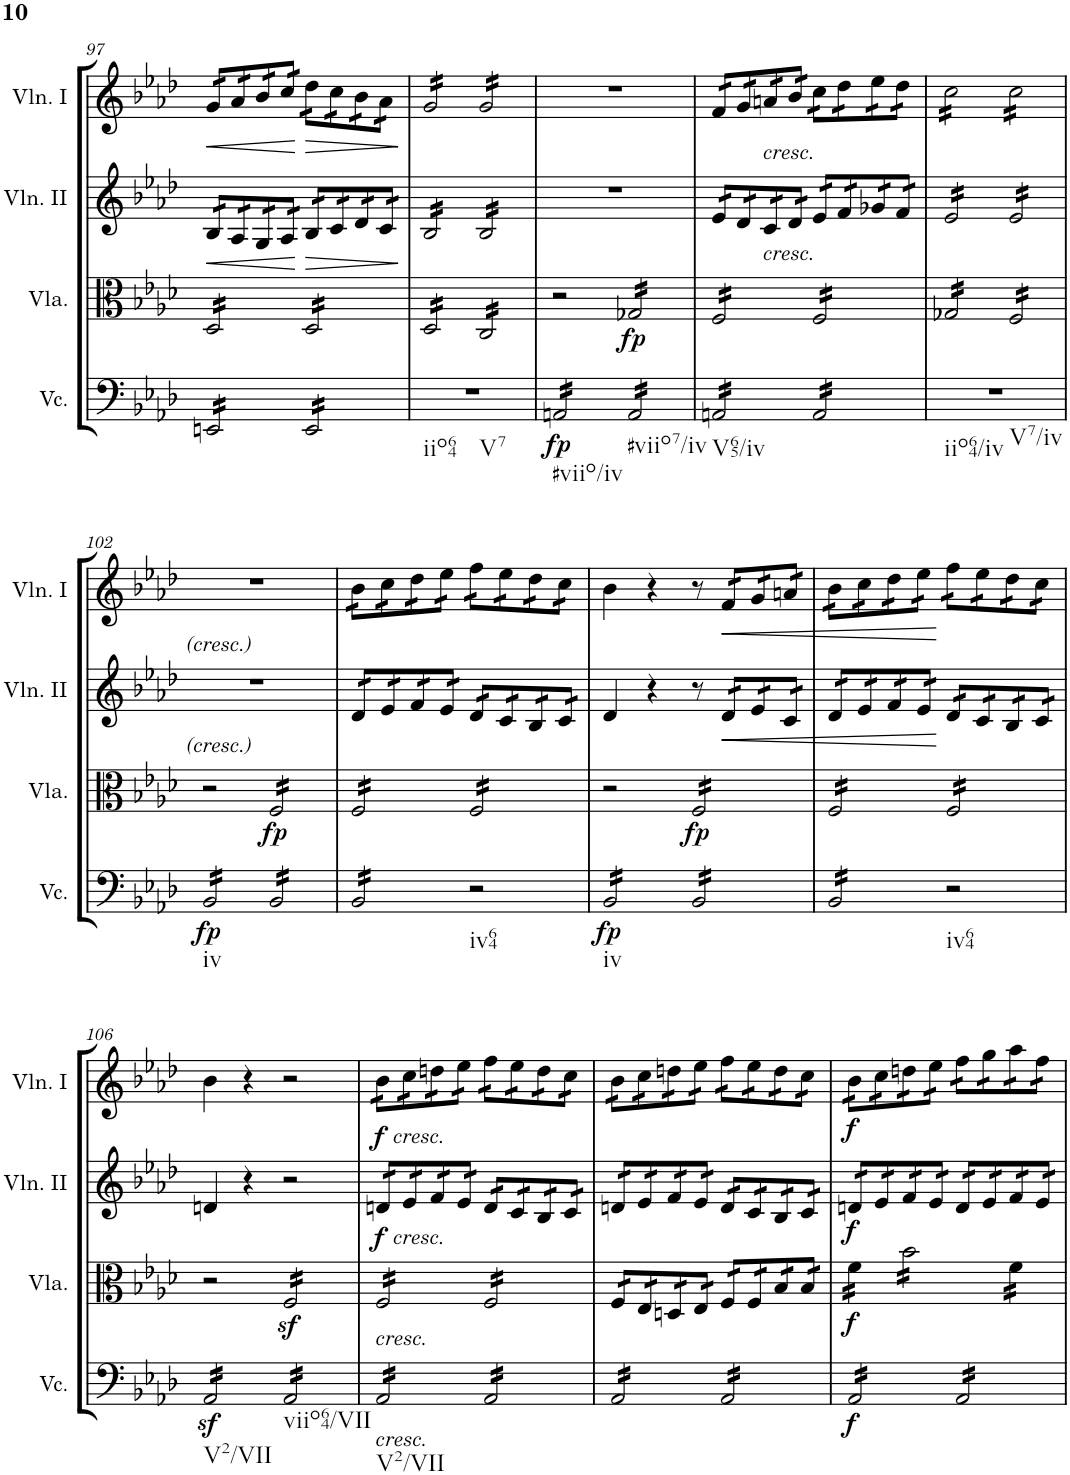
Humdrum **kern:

**kern	**dynam	**kern	**dynam	**kern	**dynam	**kern	**dynam
*part4	*part4	*part3	*part3	*part2	*part2	*part1	*part1
*staff4	*staff4	*staff3	*staff3	*staff2	*staff2	*staff1	*staff1
*I"Violoncello	*	*I"Viola	*	*I"Violino II	*	*I"Violino I	*
*I'Vc.	*	*I'Vla.	*	*I'Vln. II	*	*I'Vln. I	*
!!LO:PB:g=z
*clefF4	*	*clefC3	*	*clefG2	*	*clefG2	*
*k[b-e-a-d-]	*	*k[b-e-a-d-]	*	*k[b-e-a-d-]	*	*k[b-e-a-d-]	*
*M2/2	*	*M2/2	*	*M2/2	*	*M2/2	*
*met(c|)	*	*met(c|)	*	*met(c|)	*	*met(c|)	*
=97	=97	=97	=97	=97	=97	=97	=97
!	!	!	!	!	!LO:HP:b	!	!LO:HP:b
*tremolo	*	*	*	*	*	*	*
*	*	*tremolo	*	*	*	*	*
*	*	*	*	*tremolo	*	*	*
*	*	*	*	*	*	*tremolo	*
16EEn/LL	.	16D-/LL	.	16B-/LL	<	16g/LL	<
16EEn/	.	16D-/	.	16B-/	.	16g/	.
16EEn/	.	16D-/	.	16A-/	.	16a-/	.
16EEn/	.	16D-/	.	16A-/	.	16a-/	.
16EEn/	.	16D-/	.	16G/	.	16b-/	.
16EEn/	.	16D-/	.	16G/	.	16b-/	.
16EEn/	.	16D-/	.	16A-/	.	16cc/	.
16EEn/JJ	.	16D-/JJ	.	16A-/JJ	.	16cc/JJ	.
!	!	!	!	!	!LO:HP:n=1:b	!	!LO:HP:n=1:b
16EE/LL	.	16D-/LL	.	16B-/LL	[ >	16dd-\LL	[ >
16EE/	.	16D-/	.	16B-/	.	16dd-\	.
16EE/	.	16D-/	.	16c/	.	16cc\	.
16EE/	.	16D-/	.	16c/	.	16cc\	.
16EE/	.	16D-/	.	16d-/	.	16b-\	.
16EE/	.	16D-/	.	16d-/	.	16b-\	.
16EE/	.	16D-/	.	16c/	.	16a-\	.
16EE/JJ	.	16D-/JJ	.	16c/JJ	.	16a-\JJ	.
.	.	.	.	.	]	.	]
=98	=98	=98	=98	=98	=98	=98	=98
!LO:TX:b:t=iio64	!	!	!	!	!	!	!
!LO:TX:b:t=V7	!	!	!	!	!	!	!
1r	.	16D-/LL	.	16B-/LL	.	16g/LL	.
.	.	16D-/	.	16B-/	.	16g/	.
.	.	16D-/	.	16B-/	.	16g/	.
.	.	16D-/	.	16B-/	.	16g/	.
.	.	16D-/	.	16B-/	.	16g/	.
.	.	16D-/	.	16B-/	.	16g/	.
.	.	16D-/	.	16B-/	.	16g/	.
.	.	16D-/JJ	.	16B-/JJ	.	16g/JJ	.
.	.	16C/LL	.	16B-/LL	.	16g/LL	.
.	.	16C/	.	16B-/	.	16g/	.
.	.	16C/	.	16B-/	.	16g/	.
.	.	16C/	.	16B-/	.	16g/	.
.	.	16C/	.	16B-/	.	16g/	.
.	.	16C/	.	16B-/	.	16g/	.
.	.	16C/	.	16B-/	.	16g/	.
.	.	16C/JJ	.	16B-/JJ	.	16g/JJ	.
=99	=99	=99	=99	=99	=99	=99	=99
!LO:TX:b:t=#viio/iv	!	!	!	!	!	!	!
!	!LO:DY:b	!	!	!	!	!	!
16AAn/LL	fp	2r	.	1r	.	1r	.
16AAn/	.	.	.	.	.	.	.
16AAn/	.	.	.	.	.	.	.
16AAn/	.	.	.	.	.	.	.
16AAn/	.	.	.	.	.	.	.
16AAn/	.	.	.	.	.	.	.
16AAn/	.	.	.	.	.	.	.
16AAn/JJ	.	.	.	.	.	.	.
!LO:TX:b:t=#viio7/iv	!	!	!	!	!	!	!
!	!	!	!LO:DY:b	!	!	!	!
16AA/LL	.	16G-X/LL	fp	.	.	.	.
16AA/	.	16G-X/	.	.	.	.	.
16AA/	.	16G-X/	.	.	.	.	.
16AA/	.	16G-X/	.	.	.	.	.
16AA/	.	16G-X/	.	.	.	.	.
16AA/	.	16G-X/	.	.	.	.	.
16AA/	.	16G-X/	.	.	.	.	.
16AA/JJ	.	16G-X/JJ	.	.	.	.	.
=100	=100	=100	=100	=100	=100	=100	=100
!LO:TX:b:t=V65/iv	!	!	!	!	!	!	!
16AAn/LL	.	16F/LL	.	16e-/LL	.	16f/LL	.
16AAn/	.	16F/	.	16e-/	.	16f/	.
16AAn/	.	16F/	.	16d-/	.	16g/	.
16AAn/	.	16F/	.	16d-/	.	16g/	.
!	!	!	!	!	!	!LO:TX:b:i:t=cresc.	!
!	!	!	!	!LO:TX:b:i:t=cresc.	!	!	!
16AAn/	.	16F/	.	16c/	.	16an/	.
16AAn/	.	16F/	.	16c/	.	16an/	.
16AAn/	.	16F/	.	16d-/	.	16b-/	.
16AAn/JJ	.	16F/JJ	.	16d-/JJ	.	16b-/JJ	.
16AA/LL	.	16F/LL	.	16e-/LL	.	16cc\LL	.
16AA/	.	16F/	.	16e-/	.	16cc\	.
16AA/	.	16F/	.	16f/	.	16dd-\	.
16AA/	.	16F/	.	16f/	.	16dd-\	.
16AA/	.	16F/	.	16g-X/	.	16ee-\	.
16AA/	.	16F/	.	16g-X/	.	16ee-\	.
16AA/	.	16F/	.	16f/	.	16dd-\	.
16AA/JJ	.	16F/JJ	.	16f/JJ	.	16dd-\JJ	.
=101	=101	=101	=101	=101	=101	=101	=101
!LO:TX:b:t=iio64/iv	!	!	!	!	!	!	!
!LO:TX:b:t=V7/iv	!	!	!	!	!	!	!
1r	.	16G-X/LL	.	16e-/LL	.	16cc\LL	.
.	.	16G-X/	.	16e-/	.	16cc\	.
.	.	16G-X/	.	16e-/	.	16cc\	.
.	.	16G-X/	.	16e-/	.	16cc\	.
.	.	16G-X/	.	16e-/	.	16cc\	.
.	.	16G-X/	.	16e-/	.	16cc\	.
.	.	16G-X/	.	16e-/	.	16cc\	.
.	.	16G-X/JJ	.	16e-/JJ	.	16cc\JJ	.
.	.	16F/LL	.	16e-/LL	.	16cc\LL	.
.	.	16F/	.	16e-/	.	16cc\	.
.	.	16F/	.	16e-/	.	16cc\	.
.	.	16F/	.	16e-/	.	16cc\	.
.	.	16F/	.	16e-/	.	16cc\	.
.	.	16F/	.	16e-/	.	16cc\	.
.	.	16F/	.	16e-/	.	16cc\	.
.	.	16F/JJ	.	16e-/JJ	.	16cc\JJ	.
!!LO:LB:g=z
=102	=102	=102	=102	=102	=102	=102	=102
!LO:TX:b:t=iv	!	!	!	!	!	!	!
!	!LO:DY:b	!	!	!	!	!	!
16BB-/LL	fp	2r	.	1r	.	1r	.
16BB-/	.	.	.	.	.	.	.
16BB-/	.	.	.	.	.	.	.
16BB-/	.	.	.	.	.	.	.
16BB-/	.	.	.	.	.	.	.
16BB-/	.	.	.	.	.	.	.
16BB-/	.	.	.	.	.	.	.
16BB-/JJ	.	.	.	.	.	.	.
!	!	!	!LO:DY:b	!	!	!	!
16BB-/LL	.	16F/LL	fp	.	.	.	.
16BB-/	.	16F/	.	.	.	.	.
16BB-/	.	16F/	.	.	.	.	.
16BB-/	.	16F/	.	.	.	.	.
16BB-/	.	16F/	.	.	.	.	.
16BB-/	.	16F/	.	.	.	.	.
16BB-/	.	16F/	.	.	.	.	.
16BB-/JJ	.	16F/JJ	.	.	.	.	.
=103	=103	=103	=103	=103	=103	=103	=103
16BB-/LL	.	16F/LL	.	16d-/LL	.	16b-\LL	.
16BB-/	.	16F/	.	16d-/	.	16b-\	.
16BB-/	.	16F/	.	16e-/	.	16cc\	.
16BB-/	.	16F/	.	16e-/	.	16cc\	.
16BB-/	.	16F/	.	16f/	.	16dd-\	.
16BB-/	.	16F/	.	16f/	.	16dd-\	.
16BB-/	.	16F/	.	16e-/	.	16ee-\	.
16BB-/JJ	.	16F/JJ	.	16e-/JJ	.	16ee-\JJ	.
!LO:TX:b:t=iv64	!	!	!	!	!	!	!
2r	.	16F/LL	.	16d-/LL	.	16ff\LL	.
.	.	16F/	.	16d-/	.	16ff\	.
.	.	16F/	.	16c/	.	16ee-\	.
.	.	16F/	.	16c/	.	16ee-\	.
.	.	16F/	.	16B-/	.	16dd-\	.
.	.	16F/	.	16B-/	.	16dd-\	.
.	.	16F/	.	16c/	.	16cc\	.
.	.	16F/JJ	.	16c/JJ	.	16cc\JJ	.
*	*	*	*	*	*	*Xtremolo	*
*	*	*	*	*Xtremolo	*	*	*
=104	=104	=104	=104	=104	=104	=104	=104
!LO:TX:b:t=iv	!	!	!	!	!	!	!
!	!LO:DY:b	!	!	!	!	!	!
16BB-/LL	fp	2r	.	4d-/	.	4b-\	.
16BB-/	.	.	.	.	.	.	.
16BB-/	.	.	.	.	.	.	.
16BB-/	.	.	.	.	.	.	.
16BB-/	.	.	.	4r	.	4r	.
16BB-/	.	.	.	.	.	.	.
16BB-/	.	.	.	.	.	.	.
16BB-/JJ	.	.	.	.	.	.	.
!	!	!	!LO:DY:b	!	!	!	!
16BB-/LL	.	16F/LL	fp	8r	.	8r	.
16BB-/	.	16F/	.	.	.	.	.
!	!	!	!	!	!LO:HP:b	!	!LO:HP:b
*	*	*	*	*tremolo	*	*	*
*	*	*	*	*	*	*tremolo	*
16BB-/	.	16F/	.	16d-/LL	<	16f/LL	<
16BB-/	.	16F/	.	16d-/	.	16f/	.
16BB-/	.	16F/	.	16e-/	.	16g/	.
16BB-/	.	16F/	.	16e-/	.	16g/	.
16BB-/	.	16F/	.	16c/	.	16an/	.
16BB-/JJ	.	16F/JJ	.	16c/JJ	.	16an/JJ	.
=105	=105	=105	=105	=105	=105	=105	=105
16BB-/LL	.	16F/LL	.	16d-/LL	.	16b-\LL	.
16BB-/	.	16F/	.	16d-/	.	16b-\	.
16BB-/	.	16F/	.	16e-/	.	16cc\	.
16BB-/	.	16F/	.	16e-/	.	16cc\	.
16BB-/	.	16F/	.	16f/	.	16dd-\	.
16BB-/	.	16F/	.	16f/	.	16dd-\	.
16BB-/	.	16F/	.	16e-/	.	16ee-\	.
16BB-/JJ	.	16F/JJ	.	16e-/JJ	.	16ee-\JJ	.
!LO:TX:b:t=iv64	!	!	!	!	!	!	!
2r	.	16F/LL	.	16d-/LL	[	16ff\LL	[
.	.	16F/	.	16d-/	.	16ff\	.
.	.	16F/	.	16c/	.	16ee-\	.
.	.	16F/	.	16c/	.	16ee-\	.
.	.	16F/	.	16B-/	.	16dd-\	.
.	.	16F/	.	16B-/	.	16dd-\	.
.	.	16F/	.	16c/	.	16cc\	.
.	.	16F/JJ	.	16c/JJ	.	16cc\JJ	.
*	*	*	*	*	*	*Xtremolo	*
*	*	*	*	*Xtremolo	*	*	*
!!LO:LB:g=z
=106	=106	=106	=106	=106	=106	=106	=106
!LO:TX:b:t=V2/VII	!	!	!	!	!	!	!
16AA-z</LL	.	2r	.	4dn/	.	4b-\	.
16AA-z</	.	.	.	.	.	.	.
16AA-z</	.	.	.	.	.	.	.
16AA-z</	.	.	.	.	.	.	.
16AA-z</	.	.	.	4r	.	4r	.
16AA-z</	.	.	.	.	.	.	.
16AA-z</	.	.	.	.	.	.	.
16AA-z</JJ	.	.	.	.	.	.	.
!LO:TX:b:t=viio64/VII	!	!	!	!	!	!	!
16AA-/LL	.	16Fz</LL	.	2r	.	2r	.
16AA-/	.	16Fz</	.	.	.	.	.
16AA-/	.	16Fz</	.	.	.	.	.
16AA-/	.	16Fz</	.	.	.	.	.
16AA-/	.	16Fz</	.	.	.	.	.
16AA-/	.	16Fz</	.	.	.	.	.
16AA-/	.	16Fz</	.	.	.	.	.
16AA-/JJ	.	16Fz</JJ	.	.	.	.	.
=107	=107	=107	=107	=107	=107	=107	=107
!	!	!	!	!	!	!LO:TX:b:i:t=cresc.	!
!	!	!	!	!LO:TX:b:i:t=cresc.	!	!	!
!	!	!LO:TX:b:i:t=cresc.	!	!	!	!	!
!LO:TX:b:i:t=cresc.	!	!	!	!	!	!	!
!LO:TX:b:t=V2/VII	!	!	!	!	!	!	!
!	!	!	!	!	!LO:DY:b	!	!LO:DY:b
*	*	*	*	*tremolo	*	*	*
*	*	*	*	*	*	*tremolo	*
16AA-/LL	.	16F/LL	.	16dn/LL	f	16b-\LL	f
16AA-/	.	16F/	.	16dn/	.	16b-\	.
16AA-/	.	16F/	.	16e-/	.	16cc\	.
16AA-/	.	16F/	.	16e-/	.	16cc\	.
16AA-/	.	16F/	.	16f/	.	16ddn\	.
16AA-/	.	16F/	.	16f/	.	16ddn\	.
16AA-/	.	16F/	.	16e-/	.	16ee-\	.
16AA-/JJ	.	16F/JJ	.	16e-/JJ	.	16ee-\JJ	.
16AA-/LL	.	16F/LL	.	16d/LL	.	16ff\LL	.
16AA-/	.	16F/	.	16d/	.	16ff\	.
16AA-/	.	16F/	.	16c/	.	16ee-\	.
16AA-/	.	16F/	.	16c/	.	16ee-\	.
16AA-/	.	16F/	.	16B-/	.	16dd\	.
16AA-/	.	16F/	.	16B-/	.	16dd\	.
16AA-/	.	16F/	.	16c/	.	16cc\	.
16AA-/JJ	.	16F/JJ	.	16c/JJ	.	16cc\JJ	.
=108	=108	=108	=108	=108	=108	=108	=108
16AA-/LL	.	16F/LL	.	16dn/LL	.	16b-\LL	.
16AA-/	.	16F/	.	16dn/	.	16b-\	.
16AA-/	.	16E-/	.	16e-/	.	16cc\	.
16AA-/	.	16E-/	.	16e-/	.	16cc\	.
16AA-/	.	16Dn/	.	16f/	.	16ddn\	.
16AA-/	.	16Dn/	.	16f/	.	16ddn\	.
16AA-/	.	16E-/	.	16e-/	.	16ee-\	.
16AA-/JJ	.	16E-/JJ	.	16e-/JJ	.	16ee-\JJ	.
16AA-/LL	.	16F/LL	.	16d/LL	.	16ff\LL	.
16AA-/	.	16F/	.	16d/	.	16ff\	.
16AA-/	.	16F/	.	16c/	.	16ee-\	.
16AA-/	.	16F/	.	16c/	.	16ee-\	.
16AA-/	.	16B-/	.	16B-/	.	16dd\	.
16AA-/	.	16B-/	.	16B-/	.	16dd\	.
16AA-/	.	16B-/	.	16c/	.	16cc\	.
16AA-/JJ	.	16B-/JJ	.	16c/JJ	.	16cc\JJ	.
=109	=109	=109	=109	=109	=109	=109	=109
!	!LO:DY:b	!	!LO:DY:b	!	!LO:DY:b	!	!LO:DY:b
16AA-/LL	f	16f\LL	f	16dn/LL	f	16b-\LL	f
16AA-/	.	16f\	.	16dn/	.	16b-\	.
16AA-/	.	16f\	.	16e-/	.	16cc\	.
16AA-/	.	16f\JJ	.	16e-/	.	16cc\	.
16AA-/	.	16b-\LL	.	16f/	.	16ddn\	.
16AA-/	.	16b-\	.	16f/	.	16ddn\	.
16AA-/	.	16b-\	.	16e-/	.	16ee-\	.
16AA-/JJ	.	16b-\	.	16e-/JJ	.	16ee-\JJ	.
16AA-/LL	.	16b-\	.	16d/LL	.	16ff\LL	.
16AA-/	.	16b-\	.	16d/	.	16ff\	.
16AA-/	.	16b-\	.	16e-/	.	16gg\	.
16AA-/	.	16b-\JJ	.	16e-/	.	16gg\	.
16AA-/	.	16f\LL	.	16f/	.	16aa-\	.
16AA-/	.	16f\	.	16f/	.	16aa-\	.
16AA-/	.	16f\	.	16e-/	.	16ff\	.
16AA-/JJ	.	16f\JJ	.	16e-/JJ	.	16ff\JJ	.
*	*	*	*	*	*	*Xtremolo	*
*	*	*	*	*Xtremolo	*	*	*
*	*	*Xtremolo	*	*	*	*	*
*Xtremolo	*	*	*	*	*	*	*
=	=	=	=	=	=	=	=
*-	*-	*-	*-	*-	*-	*-	*-
